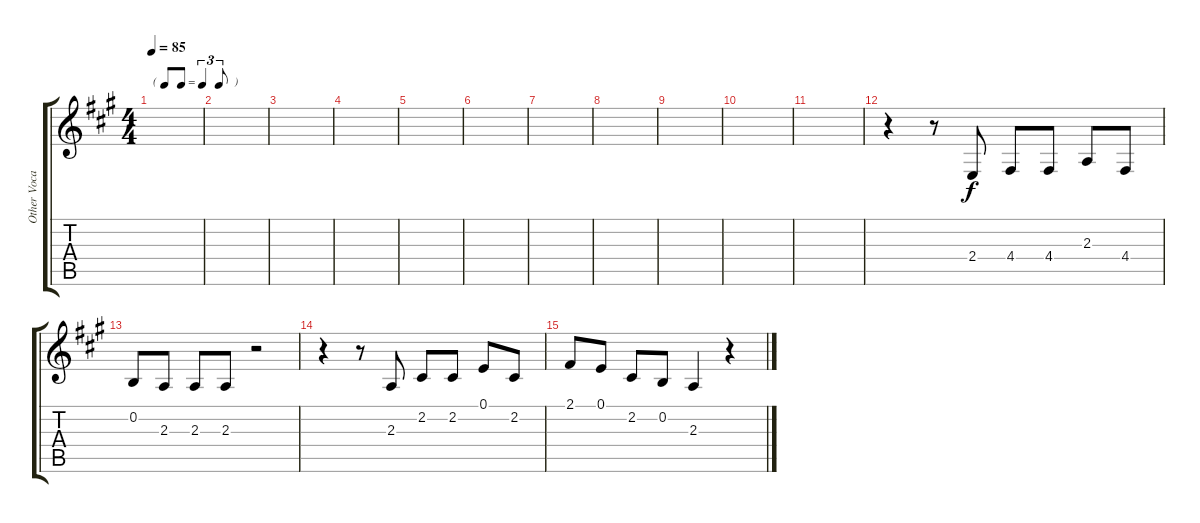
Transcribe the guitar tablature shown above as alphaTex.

\track ("Other Vocals" "Other Voca") {instrument altosax}
\staff {score tabs}
\tuning (E4 B3 G3 D3 A2 E2) {hide}
\ts (4 4)
\tf triplet8th
\tempo 85
\clef g2
\ks a
|
|
|
|
|
|
|
|
|
|
|
r.4 r.8 2.4.8 4.4.8 4.4.8 2.3.8 4.4.8 |
0.2.8 2.3.8 2.3.8 2.3.8 r.2 |
r.4 r.8 2.3.8 2.2.8 2.2.8 0.1.8 2.2.8 |
2.1.8 0.1.8 2.2.8 0.2.8 2.3.4 r.4
